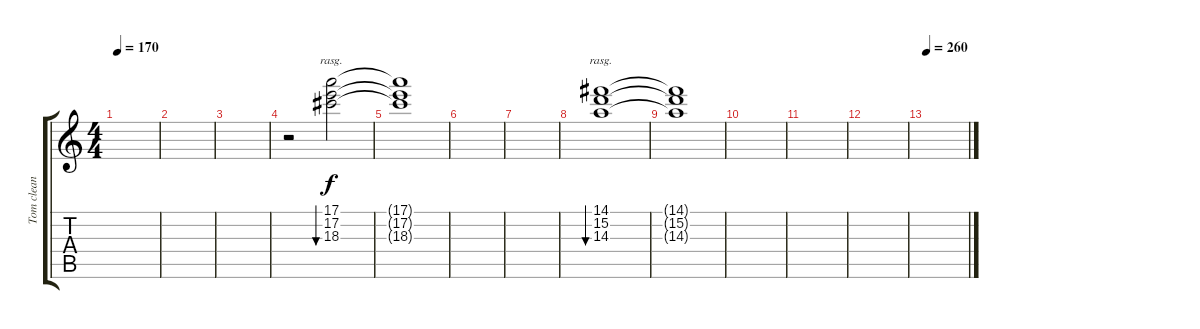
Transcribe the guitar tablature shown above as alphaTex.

\track ("Tom clean" "Tom clean") {instrument electricguitarjazz}
\staff {score tabs}
\tuning (E4 B3 G3 D3 A2 E2) {hide}
\ts (4 4)
\tempo 170
\clef g2
\ks c
|
|
|
r.2 (17.1 17.2 18.3).2{bu 480 rasg ii} |
(17.1{t} 17.2{t} 18.3{t}).1 |
|
|
(14.1 15.2 14.3).1{bu 480 rasg ii} |
(14.1{t} 15.2{t} 14.3{t}).1 |
|
|
|
\tempo 260
